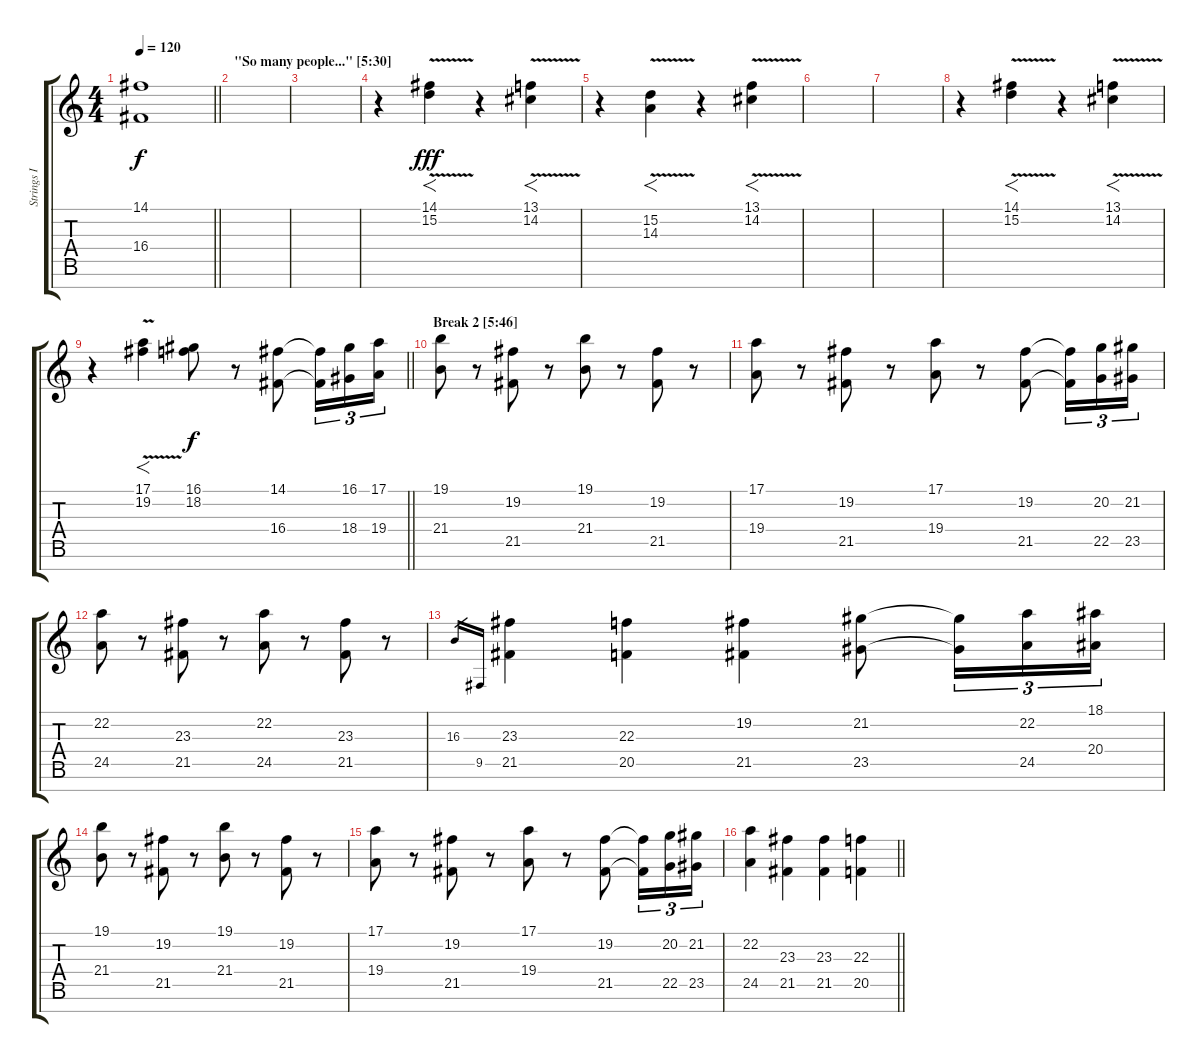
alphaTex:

\track ("Strings I" "Strings I") {instrument stringensemble1}
\staff {score tabs}
\tuning (E4 B3 G3 D3 A2 E2 B1) {hide}
\ts (4 4)
\tempo 120
\clef g2
\barLineRight lightlight
\ks c
(14.1{t} 16.4{t}).1{dy f} |
\section ("" "\"So many people...\" [5:30]")
|
|
r.4 (14.1{v} 15.2).4{f dy fff} r.4 (13.1{v} 14.2).4{f} |
r.4 (15.2{v} 14.3).4{f} r.4 (13.1{v} 14.2).4{f} |
|
|
r.4 (14.1{v} 15.2).4{f} r.4 (13.1{v} 14.2).4{f} |
\barLineRight lightlight
r.4 (17.1{v} 19.2).4{f} (16.1 18.2).8{dy f} r.8 (14.1 16.4).8 (14.1{t} 16.4{t}).16{tu (3 2)} (16.1 18.4).16{tu (3 2)} (17.1 19.4).16{tu (3 2)} |
\section ("" "Break 2 [5:46]")
(19.1 21.4).8 r.8 (19.2 21.5).8 r.8 (19.1 21.4).8 r.8 (19.2 21.5).8 r.8 |
(17.1 19.4).8 r.8 (19.2 21.5).8 r.8 (17.1 19.4).8 r.8 (19.2 21.5).8 (19.2{t} 21.5{t}).16{tu (3 2)} (20.2 22.5).16{tu (3 2)} (21.2 23.5).16{tu (3 2)} |
(22.2 24.5).8 r.8 (23.3 21.5).8 r.8 (22.2 24.5).8 r.8 (23.3 21.5).8 r.8 |
16.3.16{gr} 9.5.16{gr} (23.3 21.5).4 (22.3 20.5).4 (19.2 21.5).4 (21.2 23.5).8 (21.2{t} 23.5{t}).16{tu (3 2)} (22.2 24.5).16{tu (3 2)} (18.1 20.4).16{tu (3 2)} |
(19.1 21.4).8 r.8 (19.2 21.5).8 r.8 (19.1 21.4).8 r.8 (19.2 21.5).8 r.8 |
(17.1 19.4).8 r.8 (19.2 21.5).8 r.8 (17.1 19.4).8 r.8 (19.2 21.5).8 (19.2{t} 21.5{t}).16{tu (3 2)} (20.2 22.5).16{tu (3 2)} (21.2 23.5).16{tu (3 2)} |
\barLineRight lightlight
(22.2 24.5).4 (23.3 21.5).4 (23.3 21.5).4 (22.3 20.5).4
